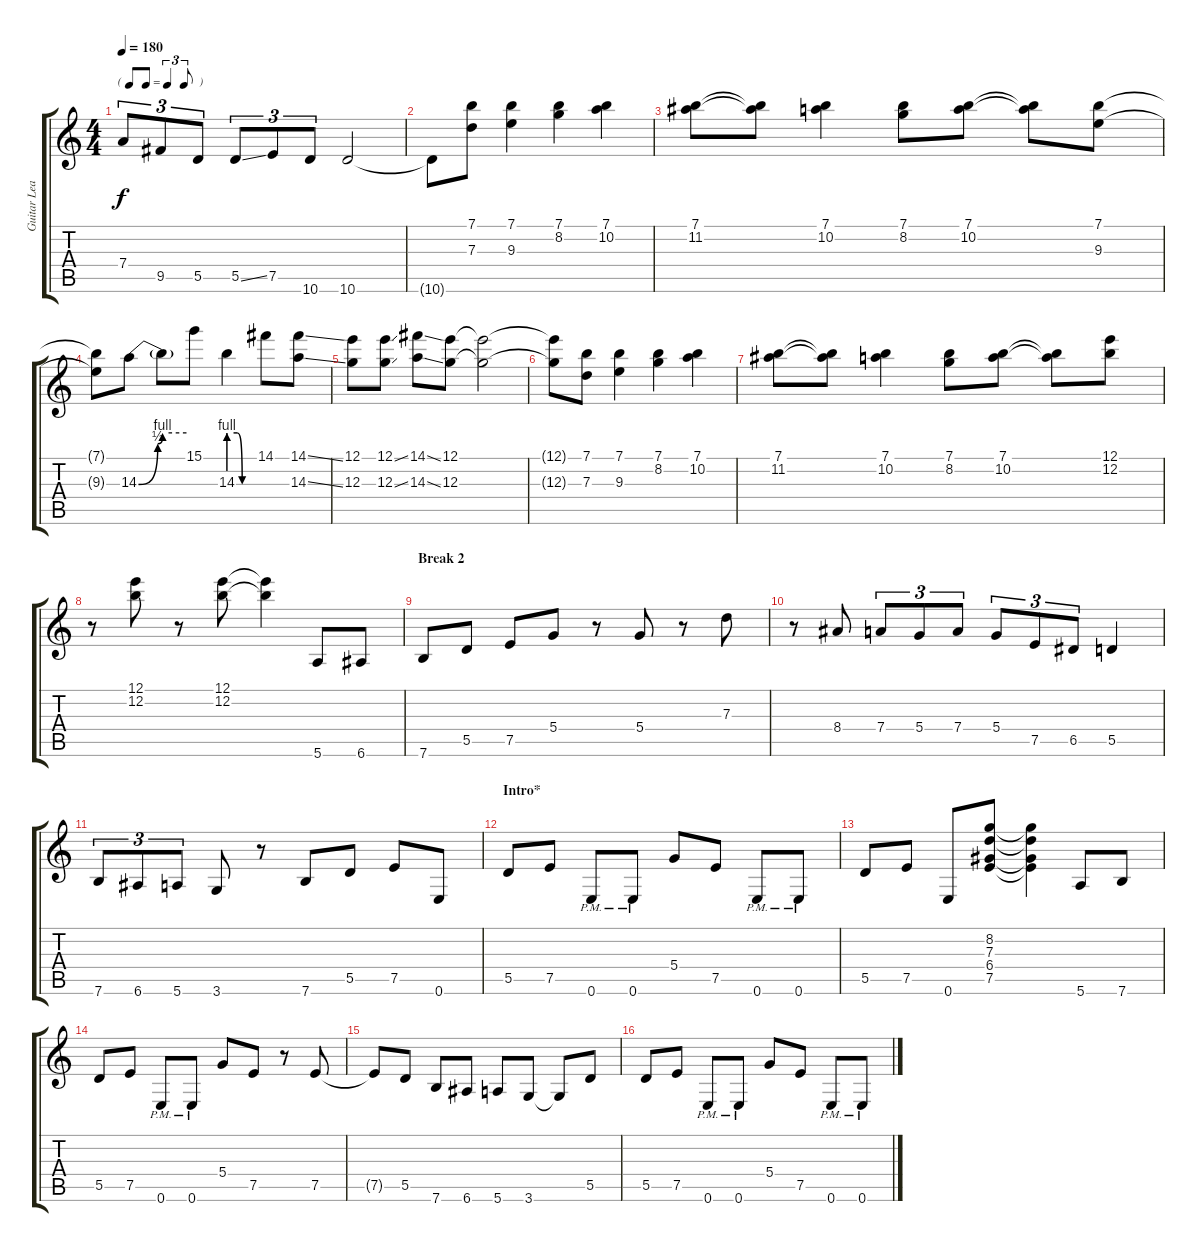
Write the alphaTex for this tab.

\track ("Guitar Lead" "Guitar Lea") {instrument overdrivenguitar}
\staff {score tabs}
\tuning (E4 B3 G3 D3 A2 E2) {hide}
\ts (4 4)
\tf triplet8th
\tempo 180
\clef g2
\ks c
7.4.8{tu (3 2) dy f} 9.5.8{tu (3 2)} 5.5.8{tu (3 2)} 5.5{ss}.8{tu (3 2)} 7.5.8{tu (3 2)} 10.6.8{tu (3 2)} 10.6.2 |
10.6{t}.8 (7.1 7.3).8 (7.1 9.3).4 (7.1 8.2).4 (7.1 10.2).4 |
(7.1 11.2).8 (7.1{t} 11.2{t}).8 (7.1 10.2).4 (7.1 8.2).8 (7.1 10.2).8 (7.1{t} 10.2{t}).8 (7.1 9.3).8 |
(7.1{t} 9.3{t}).8 14.3{be (custom 0 0 24 2 30 4 60 4)}.8 14.3{t}.8 15.1.8 14.3{be (custom 0 4 20 4 32 0 34 0 40 0 60 0)}.4 14.1.8 (14.1{ss} 14.3{ss}).8 |
(12.1 12.3).8 (12.1{ss} 12.3{ss}).8 (14.1{ss} 14.3{ss}).8 (12.1 12.3).8 (12.1{t} 12.3{t}).2 |
(12.1{t} 12.3{t}).8 (7.1 7.3).8 (7.1 9.3).4 (7.1 8.2).4 (7.1 10.2).4 |
(7.1 11.2).8 (7.1{t} 11.2{t}).8 (7.1 10.2).4 (7.1 8.2).8 (7.1 10.2).8 (7.1{t} 10.2{t}).8 (12.1 12.2).8 |
r.8 (12.1 12.2).8 r.8 (12.1 12.2).8 (12.1{t} 12.2{t}).4 5.6.8 6.6.8 |
\section ("" "Break 2")
7.6.8 5.5.8 7.5.8 5.4.8 r.8 5.4.8 r.8 7.3.8 |
r.8 8.4.8 7.4.8{tu (3 2)} 5.4.8{tu (3 2)} 7.4.8{tu (3 2)} 5.4.8{tu (3 2)} 7.5.8{tu (3 2)} 6.5.8{tu (3 2)} 5.5.4 |
7.6.8{tu (3 2)} 6.6.8{tu (3 2)} 5.6.8{tu (3 2)} 3.6.8 r.8 7.6.8 5.5.8 7.5.8 0.6.8 |
\section ("" "Intro*")
5.5.8 7.5.8 0.6{pm}.8 0.6{pm}.8 5.4.8 7.5.8 0.6{pm}.8 0.6{pm}.8 |
5.5.8 7.5.8 0.6.8 (8.2 7.3 6.4 7.5).8 (8.2{t} 7.3{t} 6.4{t} 7.5{t}).4 5.6.8 7.6.8 |
5.5.8 7.5.8 0.6{pm}.8 0.6{pm}.8 5.4.8 7.5.8 r.8 7.5.8 |
7.5{t}.8 5.5.8 7.6.8 6.6.8 5.6.8 3.6.8 3.6{t}.8 5.5.8 |
5.5.8 7.5.8 0.6{pm}.8 0.6{pm}.8 5.4.8 7.5.8 0.6{pm}.8 0.6{pm}.8
